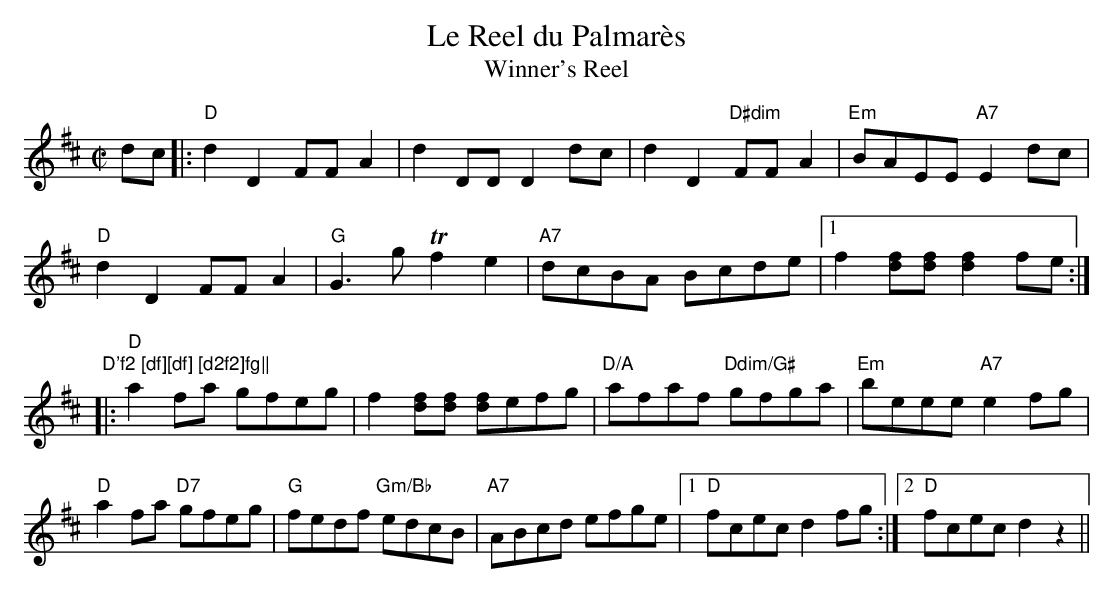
X:1
T:Reel du Palmarès, Le
T:Winner's Reel
M:C|
L:1/8
K:D
dc|:"D"d2D2 FFA2|d2DD D2 dc|d2D2 "D#dim"FFA2|"Em"BAEE "A7"E2 dc|
"D"d2D2 FFA2|"G"G3g Tf2e2|"A7"dcBA Bcde|1 f2 [df][df] [d2f2]fe:|2"D'f2 [df][df] [d2f2]fg||
|:"D"a2 fa gfeg|f2 [df][df] [df]efg|"D/A"afaf "Ddim/G#"gfga|"Em"beee "A7"e2 fg|
"D"a2 fa "D7"gfeg|"G"fedf "Gm/Bb"edcB|"A7"ABcd efge|1 "D"fcec d2 fg:|2 "D"fcecd2z2||
